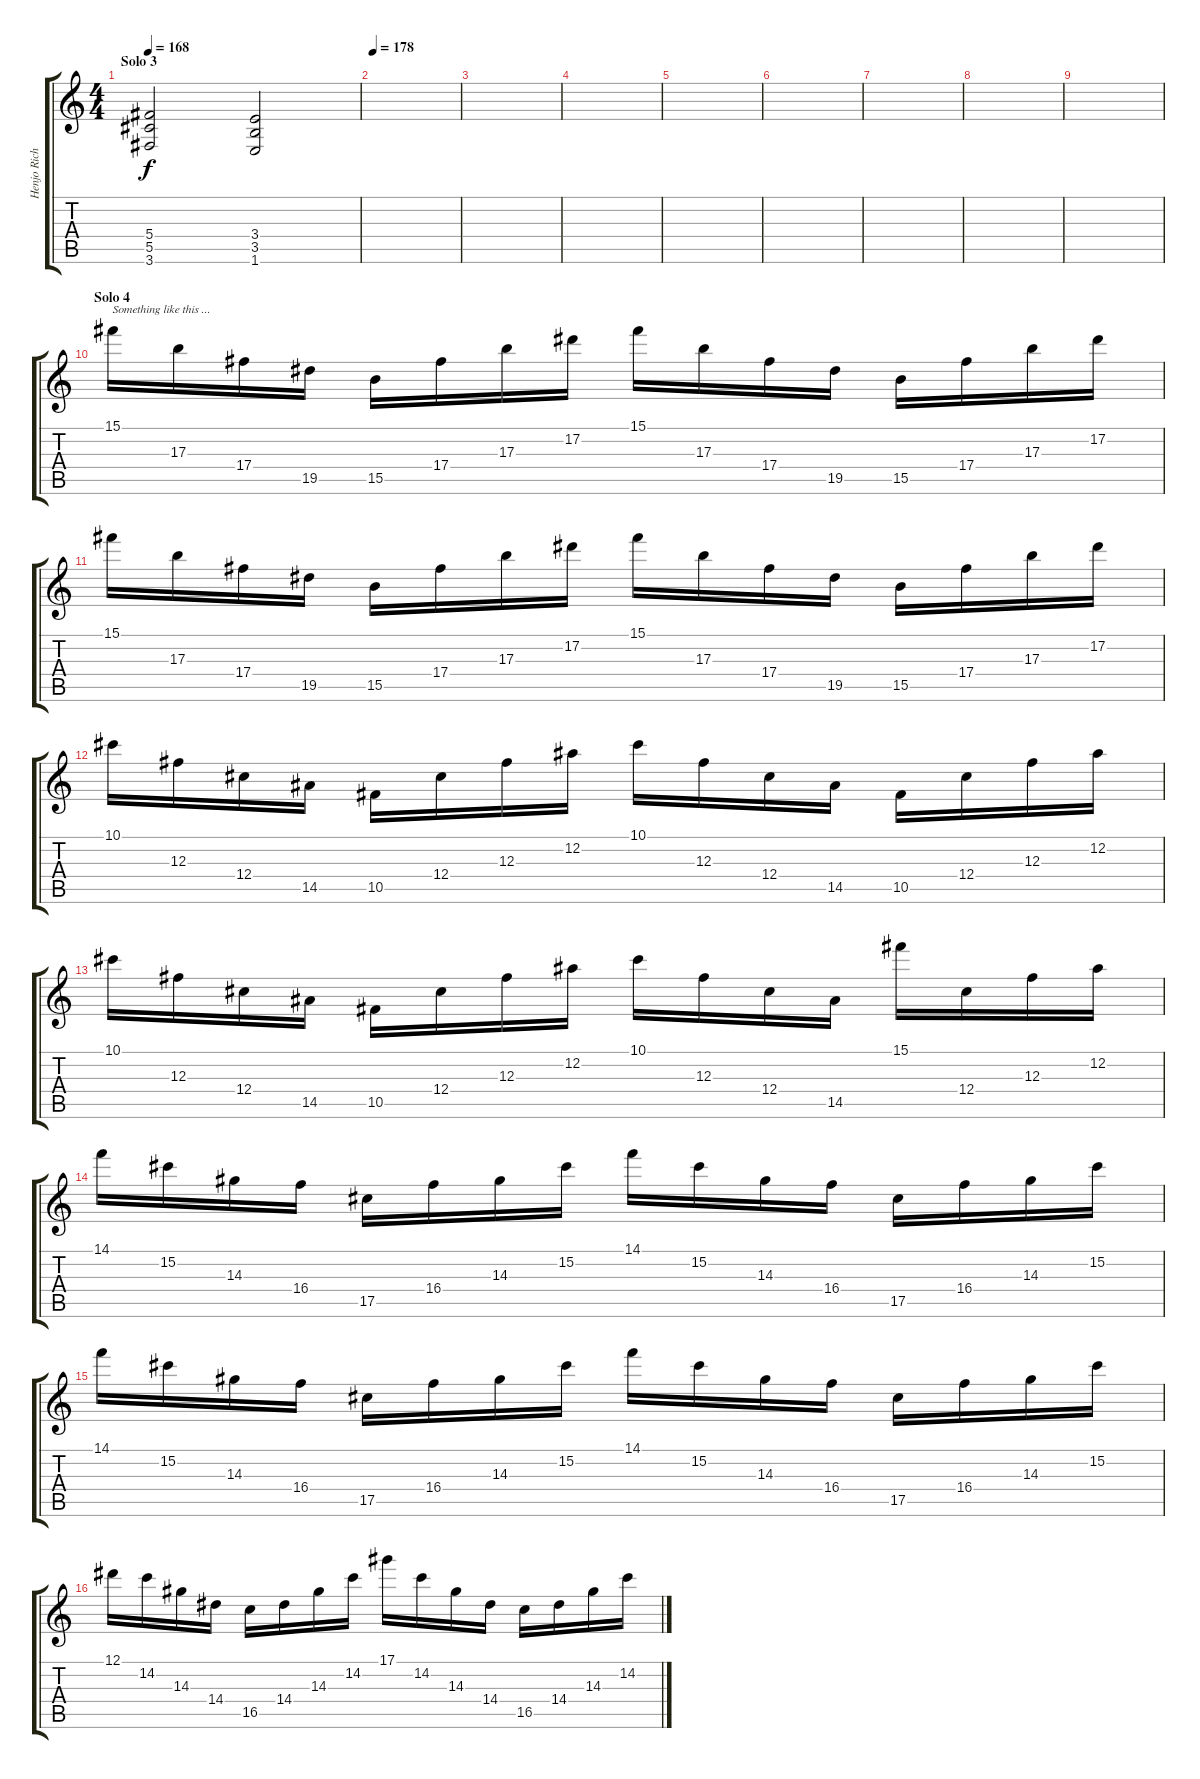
\track ("Henjo Richter" "Henjo Rich") {instrument distortionguitar}
\staff {score tabs}
\tuning (Eb4 Bb3 Gb3 Db3 Ab2 Eb2) {hide}
\ts (4 4)
\section ("" "Solo 3")
\tempo 168
\clef g2
\ks c
(5.4 5.5 3.6).2{dy f} (3.4 3.5 1.6).2 |
\tempo 178
|
|
|
|
|
|
|
|
\section ("" "Solo 4")
15.1.16{txt "Something like this ..."} 17.3.16 17.4.16 19.5.16 15.5.16 17.4.16 17.3.16 17.2.16 15.1.16 17.3.16 17.4.16 19.5.16 15.5.16 17.4.16 17.3.16 17.2.16 |
15.1.16 17.3.16 17.4.16 19.5.16 15.5.16 17.4.16 17.3.16 17.2.16 15.1.16 17.3.16 17.4.16 19.5.16 15.5.16 17.4.16 17.3.16 17.2.16 |
10.1.16 12.3.16 12.4.16 14.5.16 10.5.16 12.4.16 12.3.16 12.2.16 10.1.16 12.3.16 12.4.16 14.5.16 10.5.16 12.4.16 12.3.16 12.2.16 |
10.1.16 12.3.16 12.4.16 14.5.16 10.5.16 12.4.16 12.3.16 12.2.16 10.1.16 12.3.16 12.4.16 14.5.16 15.1.16 12.4.16 12.3.16 12.2.16 |
14.1.16 15.2.16 14.3.16 16.4.16 17.5.16 16.4.16 14.3.16 15.2.16 14.1.16 15.2.16 14.3.16 16.4.16 17.5.16 16.4.16 14.3.16 15.2.16 |
14.1.16 15.2.16 14.3.16 16.4.16 17.5.16 16.4.16 14.3.16 15.2.16 14.1.16 15.2.16 14.3.16 16.4.16 17.5.16 16.4.16 14.3.16 15.2.16 |
12.1.16 14.2.16 14.3.16 14.4.16 16.5.16 14.4.16 14.3.16 14.2.16 17.1.16 14.2.16 14.3.16 14.4.16 16.5.16 14.4.16 14.3.16 14.2.16
